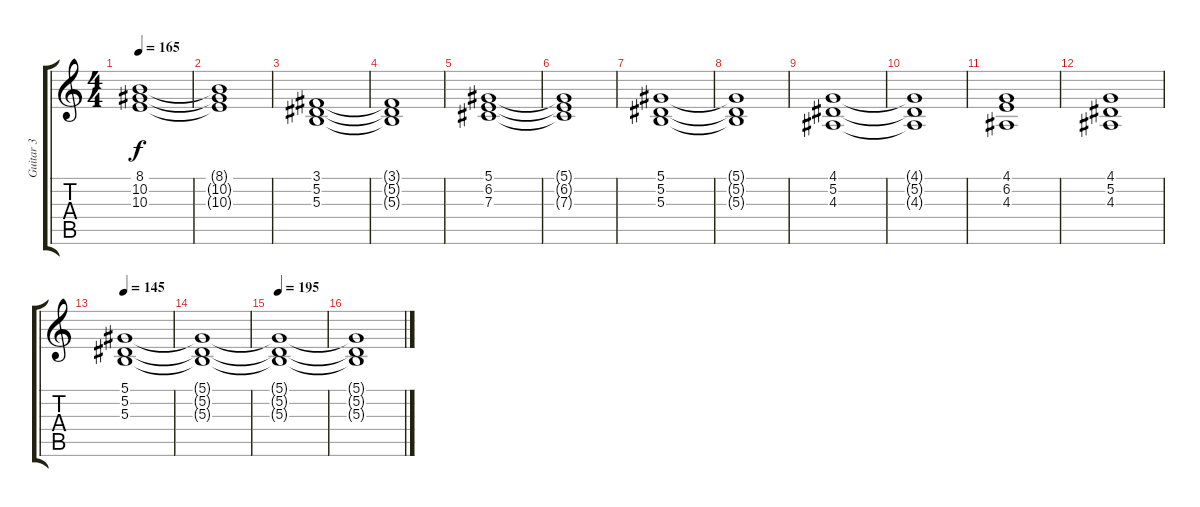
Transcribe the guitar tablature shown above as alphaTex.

\track ("Guitar 3" "Guitar 3") {instrument synthstrings2}
\staff {score tabs}
\tuning (Eb4 Bb3 Gb3 Db3 Ab2 Eb2) {hide}
\ts (4 4)
\tempo 165
\clef g2
\ks c
(8.1 10.2 10.3).1{dy f} |
(8.1{t} 10.2{t} 10.3{t}).1 |
(3.1 5.2 5.3).1 |
(3.1{t} 5.2{t} 5.3{t}).1 |
(5.1 6.2 7.3).1 |
(5.1{t} 6.2{t} 7.3{t}).1 |
(5.1 5.2 5.3).1 |
(5.1{t} 5.2{t} 5.3{t}).1 |
(4.1 5.2 4.3).1 |
(4.1{t} 5.2{t} 4.3{t}).1 |
(4.1 6.2 4.3).1 |
(4.1 5.2 4.3).1 |
\tempo 145
(5.1 5.2 5.3).1 |
(5.1{t} 5.2{t} 5.3{t}).1 |
\tempo 195
(5.1{t} 5.2{t} 5.3{t}).1 |
(5.1{t} 5.2{t} 5.3{t}).1
